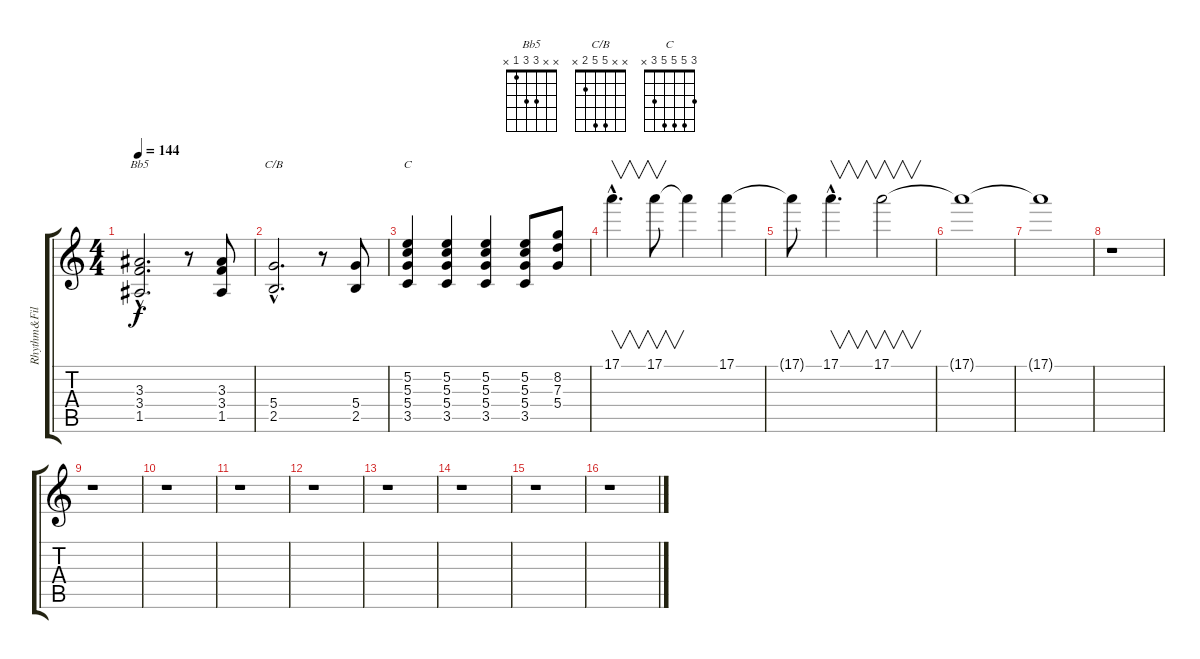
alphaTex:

\track ("Rhythm&Fill Gtr." "Rhythm&Fil") {instrument overdrivenguitar}
\staff {score tabs}
\tuning (E4 B3 G3 D3 A2 E2) {hide}
\chord ("Bb5" x x 3 3 1 x)
\chord ("C/B" x x 5 5 2 x)
\chord ("C" 3 5 5 5 3 x)
\ts (4 4)
\tempo 144
\clef g2
\ks c
(3.3{hac} 3.4{hac} 1.5{hac}).2{d ch "Bb5" dy f} r.8 (3.3 3.4 1.5).8 |
(5.4{hac} 2.5{hac}).2{d ch "C/B"} r.8 (5.4 2.5).8 |
(5.2 5.3 5.4 3.5).4{ch "C"} (5.2 5.3 5.4 3.5).4 (5.2 5.3 5.4 3.5).4 (5.2 5.3 5.4 3.5).8 (8.2 7.3 5.4).8 |
17.1{hac}.4{v d} 17.1.8{v} 17.1{t}.4 17.1.4 |
17.1{t}.8 17.1{hac}.4{v d} 17.1.2{v} |
17.1{t}.1 |
17.1{t}.1 |
r.1 |
r.1 |
r.1 |
r.1 |
r.1 |
r.1 |
r.1 |
r.1 |
r.1
